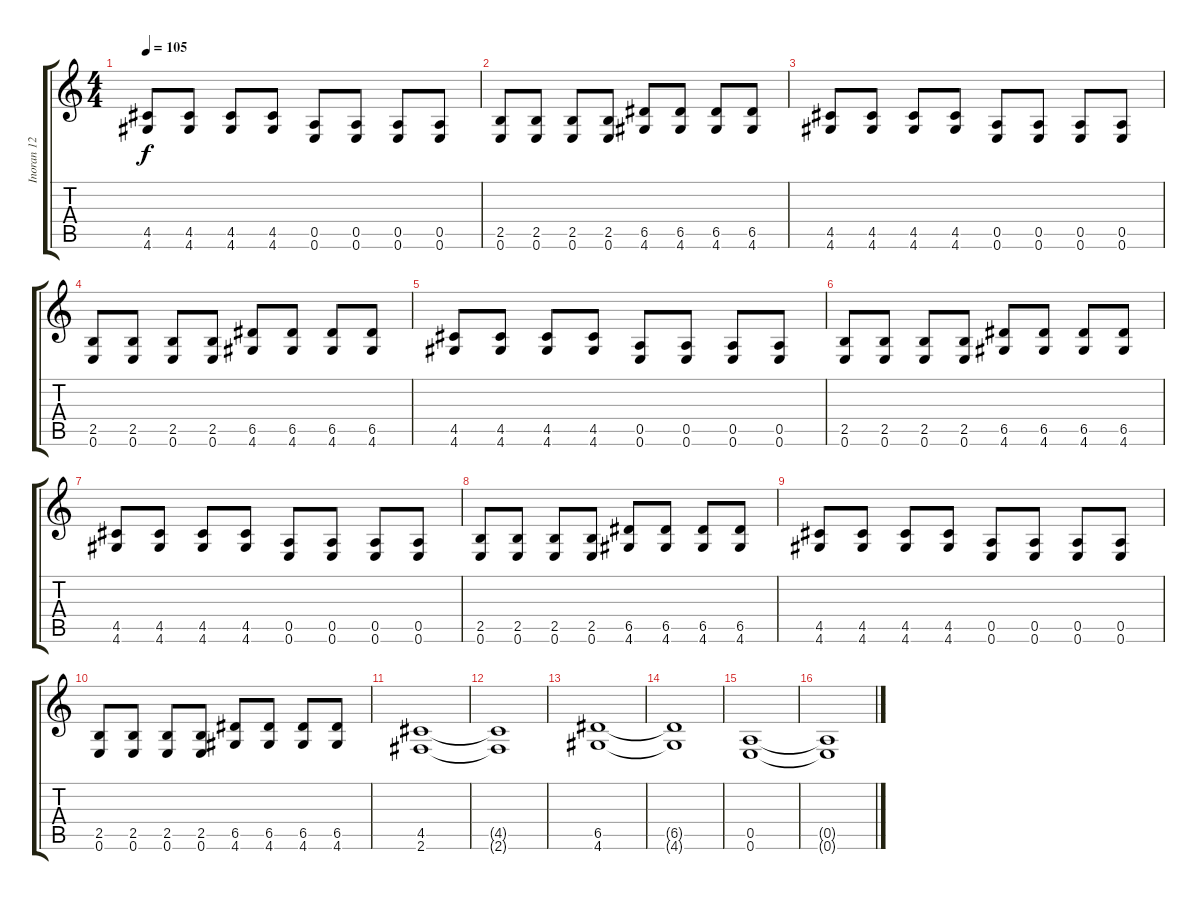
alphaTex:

\track ("Inoran 12 String" "Inoran 12 ") {instrument distortionguitar}
\staff {score tabs}
\tuning (E4 B3 G3 D3 A2 E2) {hide}
\ts (4 4)
\tempo 105
\clef g2
\ks c
(4.5 4.6).8{dy f} (4.5 4.6).8 (4.5 4.6).8 (4.5 4.6).8 (0.5 0.6).8 (0.5 0.6).8 (0.5 0.6).8 (0.5 0.6).8 |
(2.5 0.6).8 (2.5 0.6).8 (2.5 0.6).8 (2.5 0.6).8 (6.5 4.6).8 (6.5 4.6).8 (6.5 4.6).8 (6.5 4.6).8 |
(4.5 4.6).8 (4.5 4.6).8 (4.5 4.6).8 (4.5 4.6).8 (0.5 0.6).8 (0.5 0.6).8 (0.5 0.6).8 (0.5 0.6).8 |
(2.5 0.6).8 (2.5 0.6).8 (2.5 0.6).8 (2.5 0.6).8 (6.5 4.6).8 (6.5 4.6).8 (6.5 4.6).8 (6.5 4.6).8 |
(4.5 4.6).8 (4.5 4.6).8 (4.5 4.6).8 (4.5 4.6).8 (0.5 0.6).8 (0.5 0.6).8 (0.5 0.6).8 (0.5 0.6).8 |
(2.5 0.6).8 (2.5 0.6).8 (2.5 0.6).8 (2.5 0.6).8 (6.5 4.6).8 (6.5 4.6).8 (6.5 4.6).8 (6.5 4.6).8 |
(4.5 4.6).8 (4.5 4.6).8 (4.5 4.6).8 (4.5 4.6).8 (0.5 0.6).8 (0.5 0.6).8 (0.5 0.6).8 (0.5 0.6).8 |
(2.5 0.6).8 (2.5 0.6).8 (2.5 0.6).8 (2.5 0.6).8 (6.5 4.6).8 (6.5 4.6).8 (6.5 4.6).8 (6.5 4.6).8 |
(4.5 4.6).8 (4.5 4.6).8 (4.5 4.6).8 (4.5 4.6).8 (0.5 0.6).8 (0.5 0.6).8 (0.5 0.6).8 (0.5 0.6).8 |
(2.5 0.6).8 (2.5 0.6).8 (2.5 0.6).8 (2.5 0.6).8 (6.5 4.6).8 (6.5 4.6).8 (6.5 4.6).8 (6.5 4.6).8 |
(4.5 2.6).1 |
(4.5{t} 2.6{t}).1 |
(6.5 4.6).1 |
(6.5{t} 4.6{t}).1 |
(0.5 0.6).1 |
(0.5{t} 0.6{t}).1
